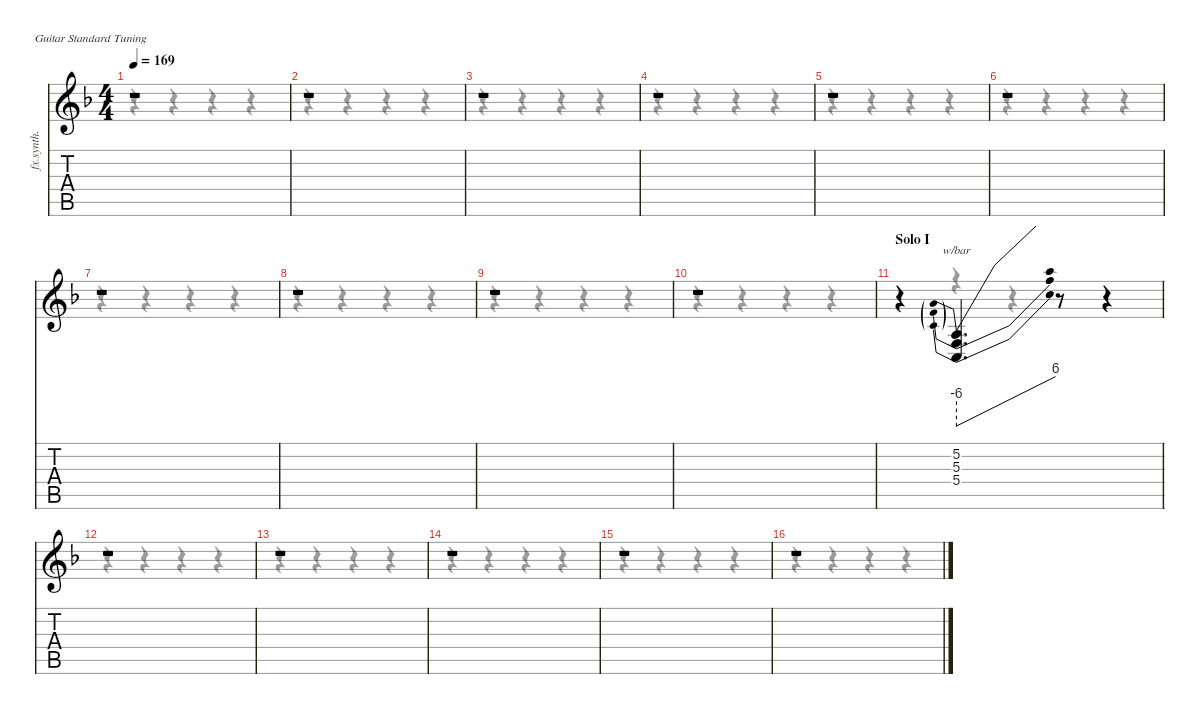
\defaultSystemsLayout 4
\hideDynamics
\bracketExtendMode nobrackets
\otherSystemsTrackNameOrientation horizontal
\track ("Airplane" "fx.synth.") {instrument helicopter}
\staff {score tabs}
\tuning (E4 B3 G3 D3 A2 E2)
\displaytranspose 5
\voice
\ts (4 4)
\tempo 169
\clef g2
\ks f
r.1{dy f} |
r.1 |
r.1 |
r.1 |
r.1 |
r.1 |
r.1 |
r.1 |
r.1 |
r.1 |
\section ("" "Solo I")
r.4 (5.2{acc forcenatural} 5.3{acc forcenatural} 5.4{acc forcenatural}).4{d tbe (predivedive default 0 -24 60 24)} r.8 r.4 |
r.1 |
r.1 |
r.1 |
r.1 |
r.1
\voice
\clef g2
\ottava regular
\simile none
\ks f
r.4{dy mf} r.4 r.4 r.4 |
r.4 r.4 r.4 r.4 |
r.4 r.4 r.4 r.4 |
r.4 r.4 r.4 r.4 |
r.4 r.4 r.4 r.4 |
r.4 r.4 r.4 r.4 |
r.4 r.4 r.4 r.4 |
r.4 r.4 r.4 r.4 |
r.4 r.4 r.4 r.4 |
r.4 r.4 r.4 r.4 |
r.4 r.4 r.4 r.4 |
r.4 r.4 r.4 r.4 |
r.4 r.4 r.4 r.4 |
r.4 r.4 r.4 r.4 |
r.4 r.4 r.4 r.4 |
r.4 r.4 r.4 r.4
